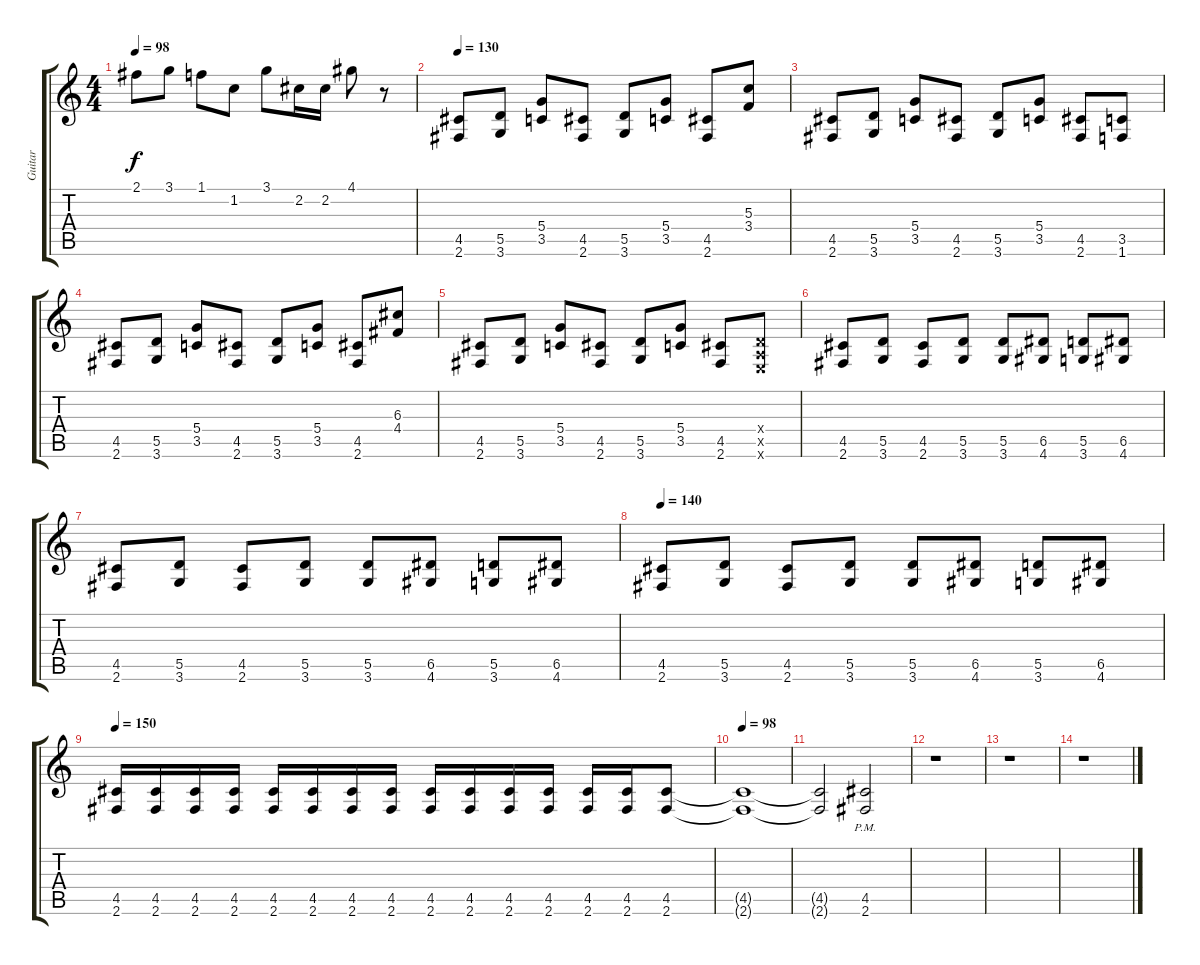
\track ("Guitar" "Guitar") {instrument electricguitarmuted}
\staff {score tabs}
\tuning (E4 B3 G3 D3 A2 E2) {hide}
\ts (4 4)
\tempo 98
\clef g2
\ks c
2.1.8{dy f} 3.1.8 1.1.8 1.2.8 3.1.8 2.2.16 2.2.16 4.1.8 r.8 |
\tempo 130
(4.5 2.6).8{instrument distortionguitar} (5.5 3.6).8 (5.4 3.5).8 (4.5 2.6).8 (5.5 3.6).8 (5.4 3.5).8 (4.5 2.6).8 (5.3 3.4).8 |
(4.5 2.6).8 (5.5 3.6).8 (5.4 3.5).8 (4.5 2.6).8 (5.5 3.6).8 (5.4 3.5).8 (4.5 2.6).8 (3.5 1.6).8 |
(4.5 2.6).8 (5.5 3.6).8 (5.4 3.5).8 (4.5 2.6).8 (5.5 3.6).8 (5.4 3.5).8 (4.5 2.6).8 (6.3 4.4).8 |
(4.5 2.6).8 (5.5 3.6).8 (5.4 3.5).8 (4.5 2.6).8 (5.5 3.6).8 (5.4 3.5).8 (4.5 2.6).8 (0.4{x} 0.5{x} 0.6{x}).8 |
(4.5 2.6).8 (5.5 3.6).8 (4.5 2.6).8 (5.5 3.6).8 (5.5 3.6).8 (6.5 4.6).8 (5.5 3.6).8 (6.5 4.6).8 |
(4.5 2.6).8 (5.5 3.6).8 (4.5 2.6).8 (5.5 3.6).8 (5.5 3.6).8 (6.5 4.6).8 (5.5 3.6).8 (6.5 4.6).8 |
\tempo 140
(4.5 2.6).8 (5.5 3.6).8 (4.5 2.6).8 (5.5 3.6).8 (5.5 3.6).8 (6.5 4.6).8 (5.5 3.6).8 (6.5 4.6).8 |
\tempo 150
(4.5 2.6).16 (4.5 2.6).16 (4.5 2.6).16 (4.5 2.6).16 (4.5 2.6).16 (4.5 2.6).16 (4.5 2.6).16 (4.5 2.6).16 (4.5 2.6).16 (4.5 2.6).16 (4.5 2.6).16 (4.5 2.6).16 (4.5 2.6).16 (4.5 2.6).16 (4.5 2.6).8 |
\tempo 98
(4.5{t} 2.6{t}).1 |
(4.5{t} 2.6{t}).2 (4.5{pm} 2.6{pm}).2 |
r.1 |
r.1 |
r.1
